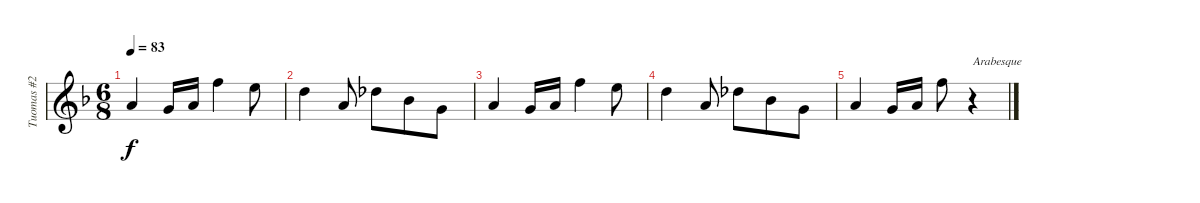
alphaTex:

\track ("Tuomas #2" "Tuomas #2") {instrument stringensemble1}
\staff {score}
\tuning (E4 B3 G3 D3 A2 E2 B1) {hide}
\ts (6 8)
\tempo 83
\clef g2
\ks f
14.3.4{dy f} 12.3.16 14.3.16 13.1.4 12.1.8 |
15.2.4 14.3.8 14.2.8 15.3.8 12.3.8 |
14.3.4 12.3.16 14.3.16 13.1.4 12.1.8 |
15.2.4 14.3.8 14.2.8 15.3.8 12.3.8 |
14.3.4 12.3.16 14.3.16 13.1.8 r.4{txt "Arabesque"}
